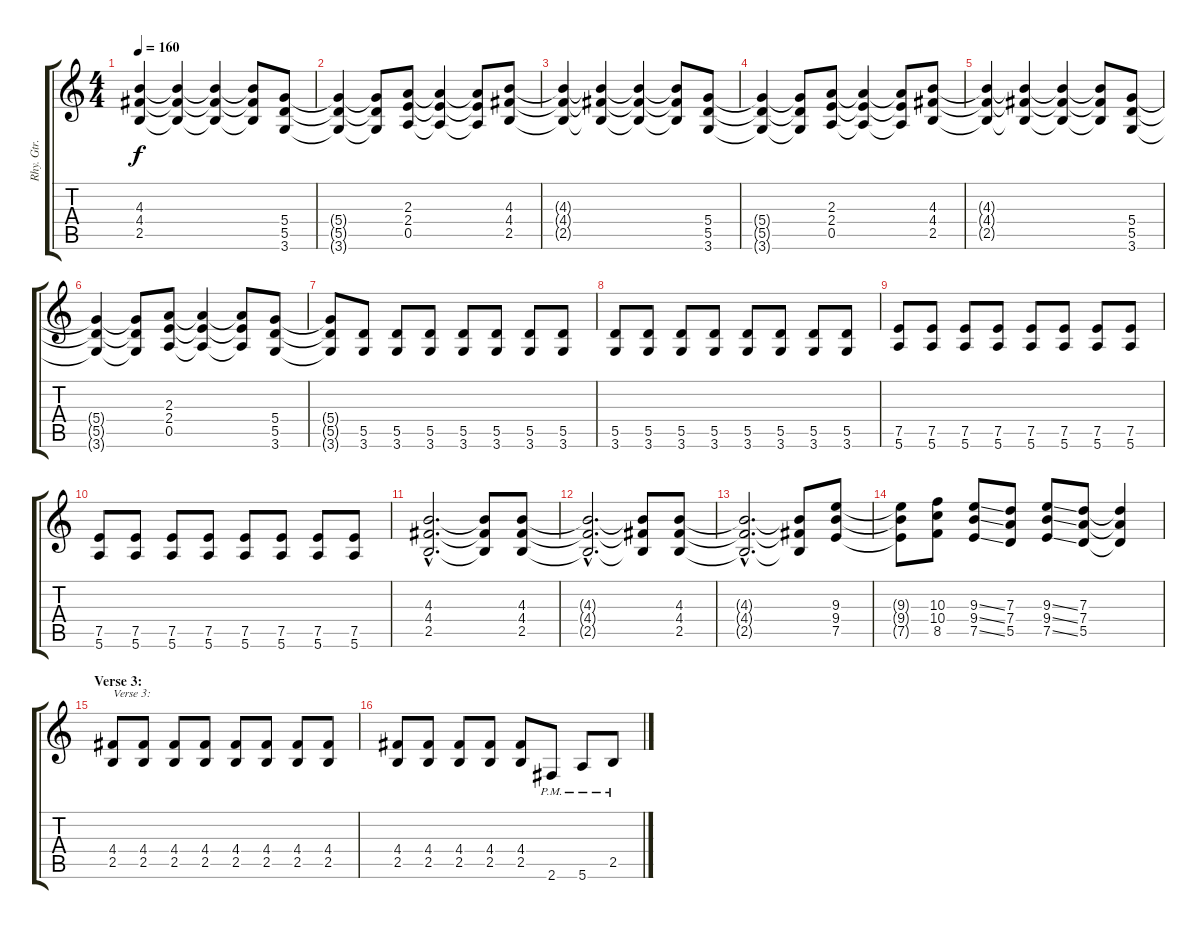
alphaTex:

\track ("Rhy. Gtr. 1" "Rhy. Gtr. ") {instrument distortionguitar}
\staff {score tabs}
\tuning (E4 B3 G3 D3 A2 E2) {hide}
\ts (4 4)
\tempo 160
\clef g2
\ks c
(4.3{t} 4.4{t} 2.5{t}).4{dy f} (4.3{t} 4.4{t} 2.5{t}).4 (4.3{t} 4.4{t} 2.5{t}).4 (4.3{t} 4.4{t} 2.5{t}).8 (5.4 5.5 3.6).8 |
(5.4{t} 5.5{t} 3.6{t}).4 (5.4{t} 5.5{t} 3.6{t}).8 (2.3 2.4 0.5).8 (2.3{t} 2.4{t} 0.5{t}).4 (2.3{t} 2.4{t} 0.5{t}).8 (4.3 4.4 2.5).8 |
(4.3{t} 4.4{t} 2.5{t}).4 (4.3{t} 4.4{t} 2.5{t}).4 (4.3{t} 4.4{t} 2.5{t}).4 (4.3{t} 4.4{t} 2.5{t}).8 (5.4 5.5 3.6).8 |
(5.4{t} 5.5{t} 3.6{t}).4 (5.4{t} 5.5{t} 3.6{t}).8 (2.3 2.4 0.5).8 (2.3{t} 2.4{t} 0.5{t}).4 (2.3{t} 2.4{t} 0.5{t}).8 (4.3 4.4 2.5).8 |
(4.3{t} 4.4{t} 2.5{t}).4 (4.3{t} 4.4{t} 2.5{t}).4 (4.3{t} 4.4{t} 2.5{t}).4 (4.3{t} 4.4{t} 2.5{t}).8 (5.4 5.5 3.6).8 |
(5.4{t} 5.5{t} 3.6{t}).4 (5.4{t} 5.5{t} 3.6{t}).8 (2.3 2.4 0.5).8 (2.3{t} 2.4{t} 0.5{t}).4 (2.3{t} 2.4{t} 0.5{t}).8 (5.4 5.5 3.6).8 |
(5.4{t} 5.5{t} 3.6{t}).8 (5.5 3.6).8 (5.5 3.6).8 (5.5 3.6).8 (5.5 3.6).8 (5.5 3.6).8 (5.5 3.6).8 (5.5 3.6).8 |
(5.5 3.6).8 (5.5 3.6).8 (5.5 3.6).8 (5.5 3.6).8 (5.5 3.6).8 (5.5 3.6).8 (5.5 3.6).8 (5.5 3.6).8 |
(7.5 5.6).8 (7.5 5.6).8 (7.5 5.6).8 (7.5 5.6).8 (7.5 5.6).8 (7.5 5.6).8 (7.5 5.6).8 (7.5 5.6).8 |
(7.5 5.6).8 (7.5 5.6).8 (7.5 5.6).8 (7.5 5.6).8 (7.5 5.6).8 (7.5 5.6).8 (7.5 5.6).8 (7.5 5.6).8 |
(4.3{hac} 4.4{hac} 2.5{hac}).2{d} (4.3{t} 4.4{t} 2.5{t}).8 (4.3 4.4 2.5).8 |
(4.3{hac t} 4.4{hac t} 2.5{hac t}).2{d} (4.3{t} 4.4{t} 2.5{t}).8 (4.3 4.4 2.5).8 |
(4.3{hac t} 4.4{hac t} 2.5{hac t}).2{d} (4.3{t} 4.4{t} 2.5{t}).8 (9.3 9.4 7.5).8 |
(9.3{t} 9.4{t} 7.5{t}).8 (10.3 10.4 8.5).8 (9.3{ss} 9.4{ss} 7.5{ss}).8 (7.3 7.4 5.5).8 (9.3{ss} 9.4{ss} 7.5{ss}).8 (7.3 7.4 5.5).8 (7.3{t} 7.4{t} 5.5{t}).4 |
\section ("" "Verse 3:")
(4.4 2.5).8{txt "Verse 3:"} (4.4 2.5).8 (4.4 2.5).8 (4.4 2.5).8 (4.4 2.5).8 (4.4 2.5).8 (4.4 2.5).8 (4.4 2.5).8 |
(4.4 2.5).8 (4.4 2.5).8 (4.4 2.5).8 (4.4 2.5).8 (4.4 2.5).8 2.6{pm}.8 5.6{pm}.8 2.5{pm}.8
